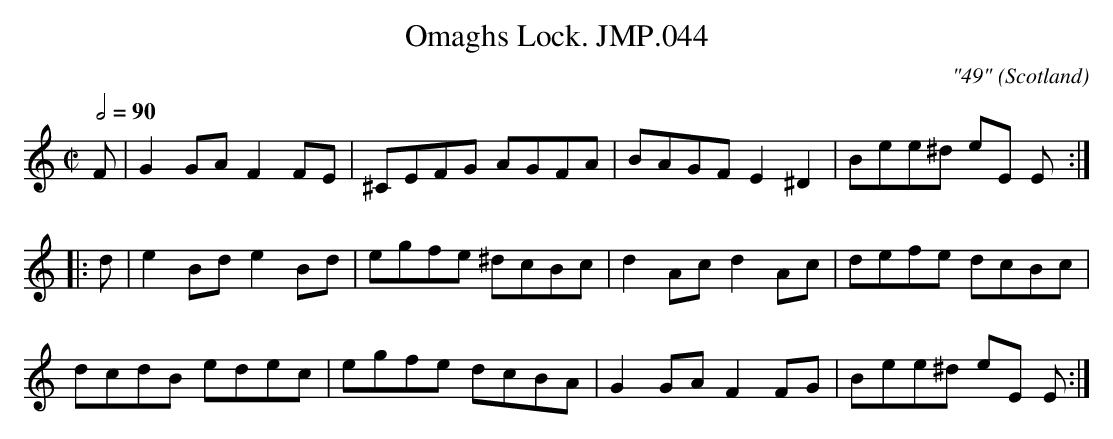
X:1
T:Omaghs Lock. JMP.044
C:"49"
L:1/8
M:C|
O:Scotland
Q:1/2=90
K:C major
F | G2 GA F2 FE | ^CEFG AGFA | BAGF E2 ^D2 | Bee^d eE E :|!
|:d | e2 Bd e2 Bd | egfe ^dcBc | d2 Ac d2 Ac | defe dcBc |!
dcdB edec |egfe dcBA | G2 GA F2 FG | Bee^d eE E :|
